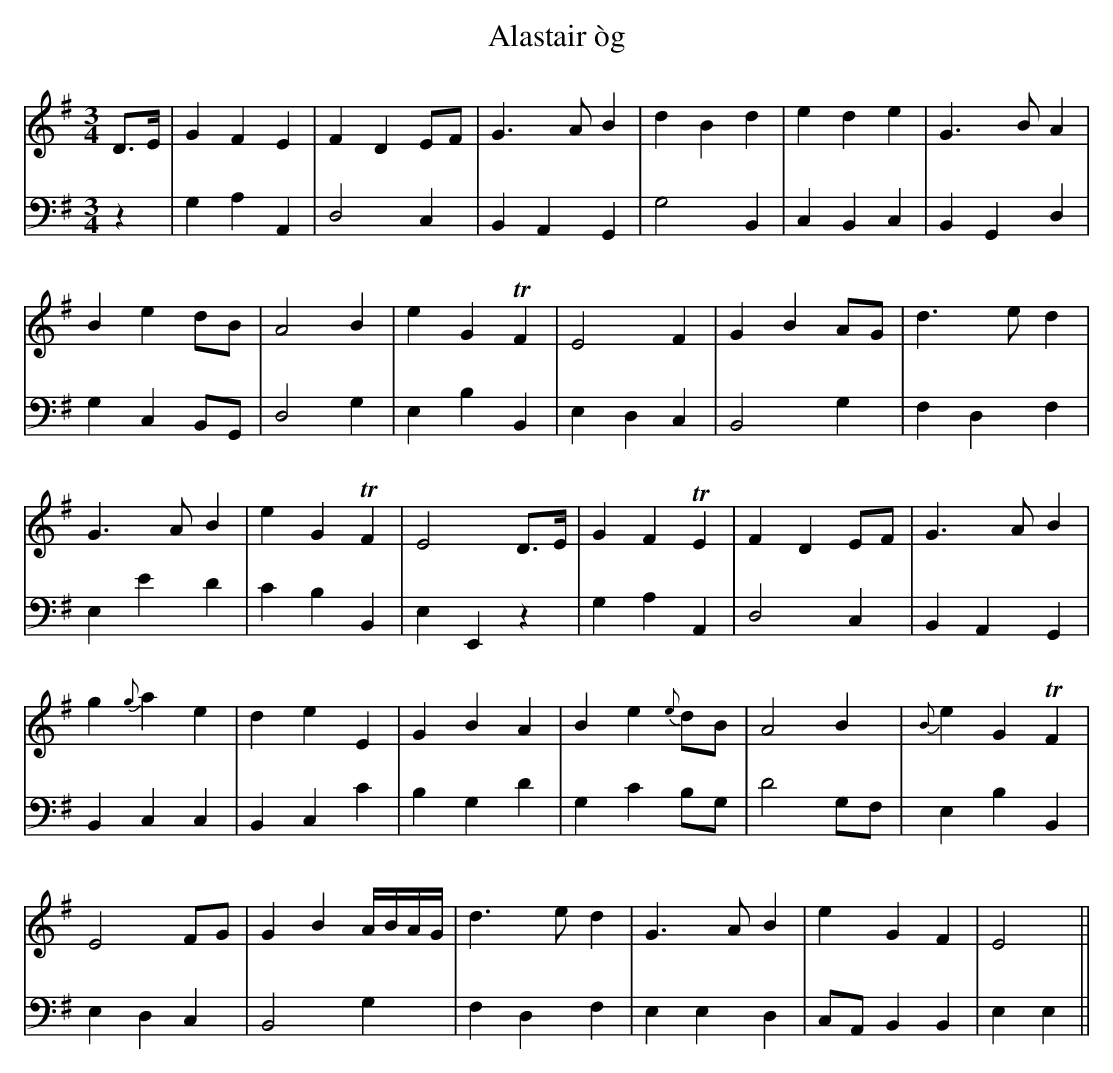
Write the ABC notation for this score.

X:1
T:Alastair òg
M:3/4
L:1/8
K:G
V:1
D>E|G2F2E2|F2D2 EF|G3A B2|d2B2d2|e2d2e2|G3B A2|
B2e2dB|A4B2|e2G2TF2|E4F2|G2B2 AG|d3e d2|
G3A B2|e2G2TF2|E4 D>E|G2F2TE2|F2D2 EF|G3A B2|
g2{g}a2e2|d2e2E2|G2B2A2|B2e2 {e}dB|A4B2|{B}e2G2TF2|
E4 FG|G2B2 A/B/A/G/|d3e d2|G3A B2|e2G2F2|E4||
V:2 clef = bass
z2|G,2A,2A,,2|D,4C,2|B,,2A,,2G,,2|G,4 B,,2|C,2B,,2C,2|B,,2G,,2D,2|
G,2C,2B,,G,,|D,4G,2|E,2B,2B,,2|E,2D,2C,2|B,,4 G,2|F,2D,2F,2|
E,2E2D2|C2B,2B,,2|E,2E,,2z2|G,2A,2A,,2|D,4C,2|B,,2A,,2G,,2|
B,,2C,2C,2|B,,2C,2C2|B,2G,2D2|G,2C2B,G,|D4 G,F,|E,2B,2B,,2|
E,2D,2C,2|B,,4G,2|F,2D,2F,2|E,2E,2D,2|C,A,, B,,2B,,2|E,2E,2||
